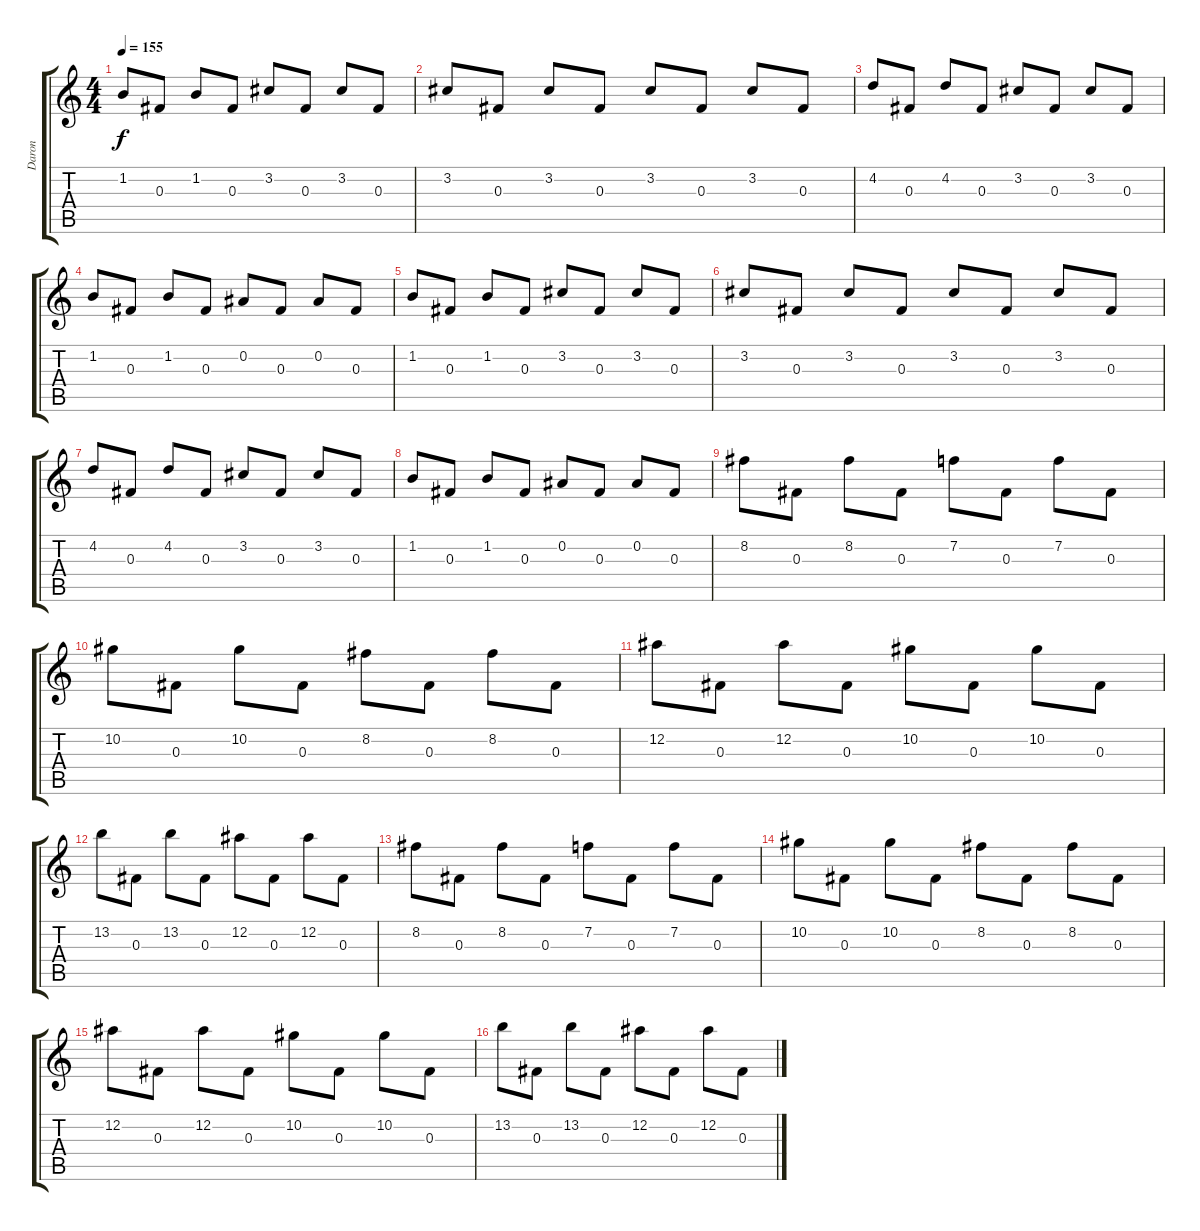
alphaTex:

\track ("Daron" "Daron") {instrument electricguitarclean}
\staff {score tabs}
\tuning (Eb4 Bb3 Gb3 Db3 Ab2 Db2) {hide}
\ts (4 4)
\tempo 155
\clef g2
\ks c
1.2.8{dy f} 0.3.8 1.2.8 0.3.8 3.2.8 0.3.8 3.2.8 0.3.8 |
3.2.8 0.3.8 3.2.8 0.3.8 3.2.8 0.3.8 3.2.8 0.3.8 |
4.2.8 0.3.8 4.2.8 0.3.8 3.2.8 0.3.8 3.2.8 0.3.8 |
1.2.8 0.3.8 1.2.8 0.3.8 0.2.8 0.3.8 0.2.8 0.3.8 |
1.2.8 0.3.8 1.2.8 0.3.8 3.2.8 0.3.8 3.2.8 0.3.8 |
3.2.8 0.3.8 3.2.8 0.3.8 3.2.8 0.3.8 3.2.8 0.3.8 |
4.2.8 0.3.8 4.2.8 0.3.8 3.2.8 0.3.8 3.2.8 0.3.8 |
1.2.8 0.3.8 1.2.8 0.3.8 0.2.8 0.3.8 0.2.8 0.3.8 |
8.2.8 0.3.8 8.2.8 0.3.8 7.2.8 0.3.8 7.2.8 0.3.8 |
10.2.8 0.3.8 10.2.8 0.3.8 8.2.8 0.3.8 8.2.8 0.3.8 |
12.2.8 0.3.8 12.2.8 0.3.8 10.2.8 0.3.8 10.2.8 0.3.8 |
13.2.8 0.3.8 13.2.8 0.3.8 12.2.8 0.3.8 12.2.8 0.3.8 |
8.2.8 0.3.8 8.2.8 0.3.8 7.2.8 0.3.8 7.2.8 0.3.8 |
10.2.8 0.3.8 10.2.8 0.3.8 8.2.8 0.3.8 8.2.8 0.3.8 |
12.2.8 0.3.8 12.2.8 0.3.8 10.2.8 0.3.8 10.2.8 0.3.8 |
13.2.8 0.3.8 13.2.8 0.3.8 12.2.8 0.3.8 12.2.8 0.3.8
